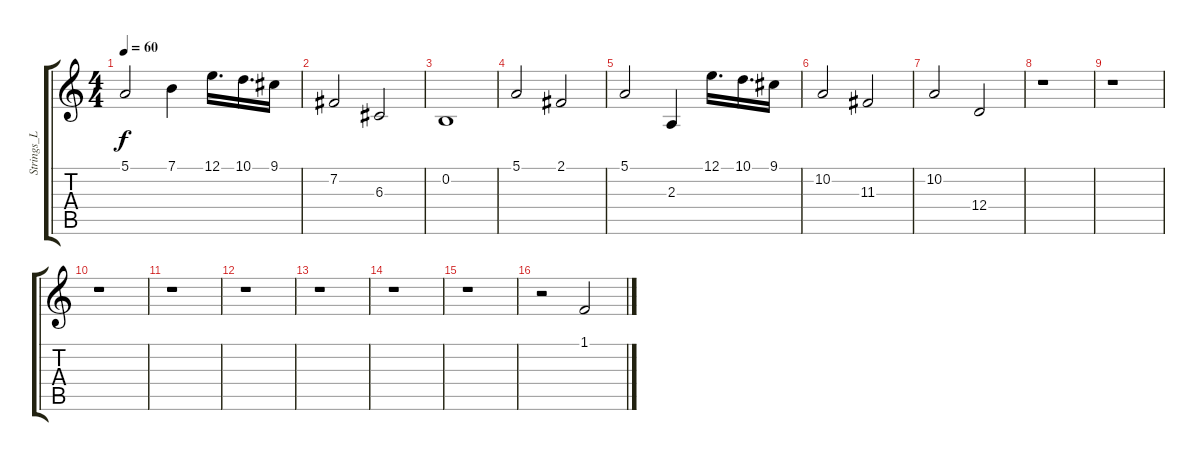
\track ("Strings_L" "Strings_L") {instrument stringensemble1}
\staff {score tabs}
\tuning (E4 B3 G3 D3 A2 E2) {hide}
\ts (4 4)
\tempo 60
\clef g2
\ks c
5.1.2{dy f} 7.1.4 12.1.16{d} 10.1.16{d} 9.1.16 |
7.2.2 6.3.2 |
0.2.1 |
5.1.2 2.1.2 |
5.1.2 2.3.4 12.1.16{d} 10.1.16{d} 9.1.16 |
10.2.2 11.3.2 |
10.2.2 12.4.2 |
r.1 |
r.1 |
r.1 |
r.1 |
r.1 |
r.1 |
r.1 |
r.1 |
r.2 1.1.2
